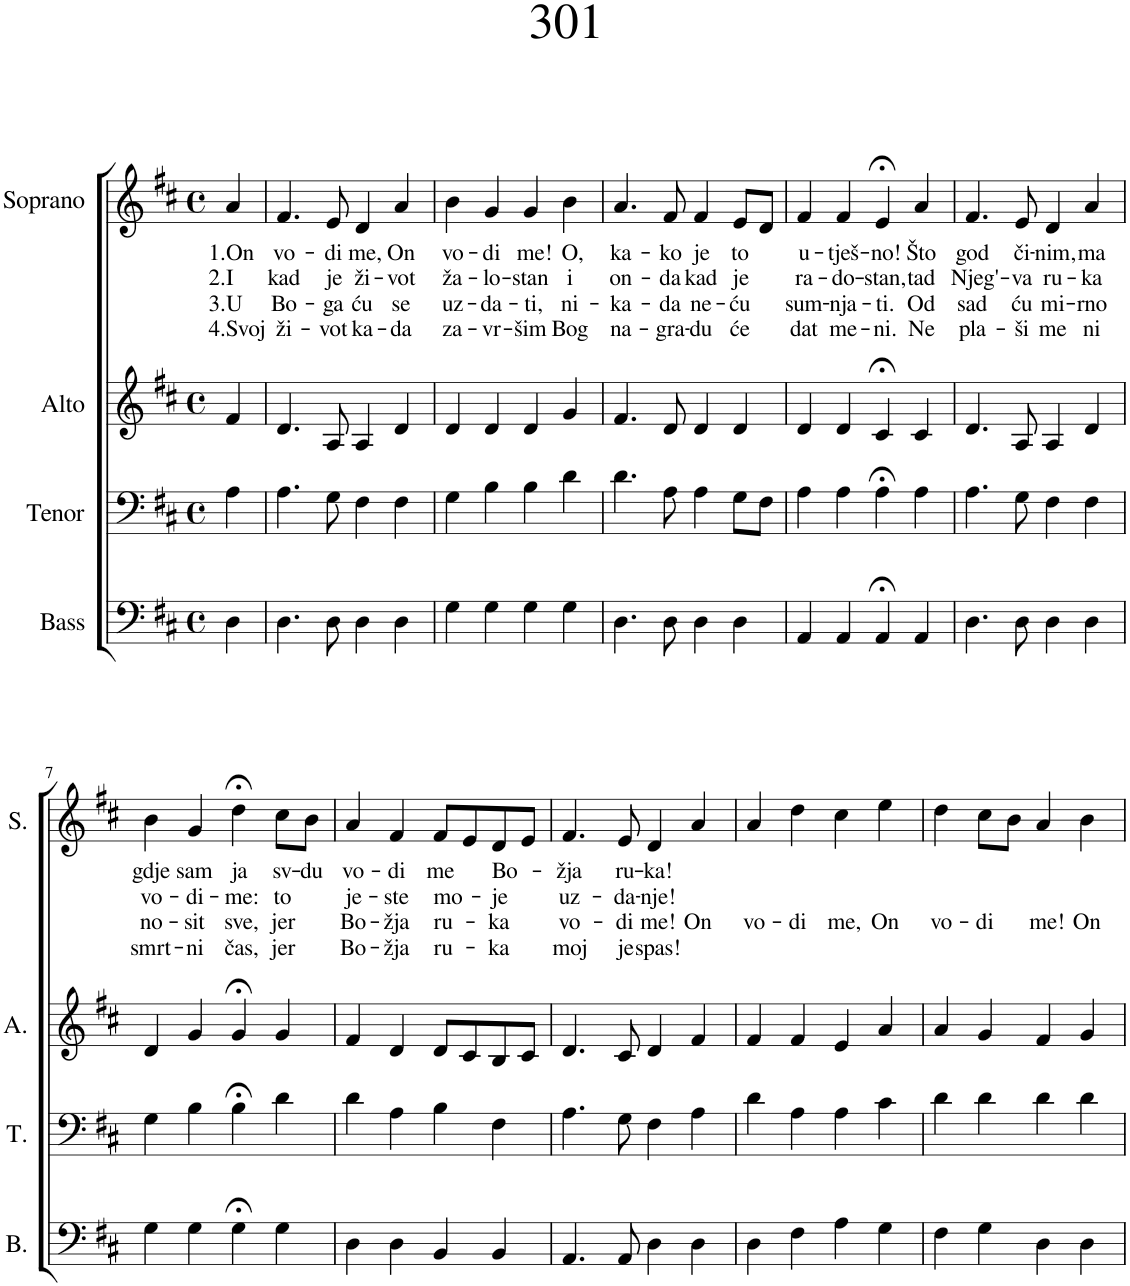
**kern	**kern	**kern	**kern	**text	**text	**text	**text
*part4	*part3	*part2	*part1	*part1	*part1	*part1	*part1
*staff4	*staff3	*staff2	*staff1	*staff1	*staff1	*staff1	*staff1
*I"Bass	*I"Tenor	*I"Alto	*I"Soprano	*	*	*	*
*I'B.	*I'T.	*I'A.	*I'S.	*	*	*	*
*clefF4	*clefF4	*clefG2	*clefG2	*	*	*	*
*k[f#c#]	*k[f#c#]	*k[f#c#]	*k[f#c#]	*	*	*	*
*M4/4	*M4/4	*M4/4	*M4/4	*	*	*	*
*met(c)	*met(c)	*met(c)	*met(c)	*	*	*	*
=1	=1	=1	=1	=1	=1	=1	=1
!	!	!	!	!LO:LY:b	!LO:LY:b	!LO:LY:b	!LO:LY:b
4D\	4A\	4f#/	4a/	1.On	2.I	3.U	4.Svoj
=2	=2	=2	=2	=2	=2	=2	=2
!	!	!	!	!LO:LY:b	!LO:LY:b	!LO:LY:b	!LO:LY:b
4.D\	4.A\	4.d/	4.f#/	vo-	kad	Bo-	ži-
!	!	!	!	!LO:LY:b	!LO:LY:b	!LO:LY:b	!LO:LY:b
8D\	8G\	8A/	8e/	-di	je	-ga	-vot
!	!	!	!	!LO:LY:b	!LO:LY:b	!LO:LY:b	!LO:LY:b
4D\	4F#\	4A/	4d/	me,	ži-	ću	ka-
!	!	!	!	!LO:LY:b	!LO:LY:b	!LO:LY:b	!LO:LY:b
4D\	4F#\	4d/	4a/	On	-vot	se	-da
=3	=3	=3	=3	=3	=3	=3	=3
!	!	!	!	!LO:LY:b	!LO:LY:b	!LO:LY:b	!LO:LY:b
4G\	4G\	4d/	4b\	vo-	ža-	uz-	za-
!	!	!	!	!LO:LY:b	!LO:LY:b	!LO:LY:b	!LO:LY:b
4G\	4B\	4d/	4g/	-di	-lo-	-da-	-vr-
!	!	!	!	!LO:LY:b	!LO:LY:b	!LO:LY:b	!LO:LY:b
4G\	4B\	4d/	4g/	me!	-stan	-ti,	-šim
!	!	!	!	!LO:LY:b	!LO:LY:b	!LO:LY:b	!LO:LY:b
4G\	4d\	4g/	4b\	O,	i	ni-	Bog
=4	=4	=4	=4	=4	=4	=4	=4
!	!	!	!	!LO:LY:b	!LO:LY:b	!LO:LY:b	!LO:LY:b
4.D\	4.d\	4.f#/	4.a/	ka-	on-	-ka-	na-
!	!	!	!	!LO:LY:b	!LO:LY:b	!LO:LY:b	!LO:LY:b
8D\	8A\	8d/	8f#/	-ko	-da	-da	-gra-
!	!	!	!	!LO:LY:b	!LO:LY:b	!LO:LY:b	!LO:LY:b
4D\	4A\	4d/	4f#/	je	kad	ne-	-du
!	!	!	!	!LO:LY:b	!LO:LY:b	!LO:LY:b	!LO:LY:b
4D\	8G\L	4d/	8e/L	to	je	-ću	će
.	8F#\J	.	8d/J	.	.	.	.
=5	=5	=5	=5	=5	=5	=5	=5
!	!	!	!	!LO:LY:b	!LO:LY:b	!LO:LY:b	!LO:LY:b
4AA/	4A\	4d/	4f#/	u-	ra-	sum-	dat
!	!	!	!	!LO:LY:b	!LO:LY:b	!LO:LY:b	!LO:LY:b
4AA/	4A\	4d/	4f#/	-tješ-	-do-	-nja-	me-
!	!	!	!	!LO:LY:b	!LO:LY:b	!LO:LY:b	!LO:LY:b
4AA;</	4A;<\	4c#;</	4e;</	-no!	-stan,	-ti.	-ni.
!	!	!	!	!LO:LY:b	!LO:LY:b	!LO:LY:b	!LO:LY:b
4AA/	4A\	4c#/	4a/	Što	tad	Od	Ne
=6	=6	=6	=6	=6	=6	=6	=6
!	!	!	!	!LO:LY:b	!LO:LY:b	!LO:LY:b	!LO:LY:b
4.D\	4.A\	4.d/	4.f#/	god	Njeg'-	sad	pla-
!	!	!	!	!LO:LY:b	!LO:LY:b	!LO:LY:b	!LO:LY:b
8D\	8G\	8A/	8e/	či-	-va	ću	-ši
!	!	!	!	!LO:LY:b	!LO:LY:b	!LO:LY:b	!LO:LY:b
4D\	4F#\	4A/	4d/	-nim,	ru-	mi-	me
!	!	!	!	!LO:LY:b	!LO:LY:b	!LO:LY:b	!LO:LY:b
4D\	4F#\	4d/	4a/	ma	-ka	-rno	ni
!!LO:LB:g=z
=7	=7	=7	=7	=7	=7	=7	=7
!	!	!	!	!LO:LY:b	!LO:LY:b	!LO:LY:b	!LO:LY:b
4G\	4G\	4d/	4b\	gdje	vo-	no-	smrt-
!	!	!	!	!LO:LY:b	!LO:LY:b	!LO:LY:b	!LO:LY:b
4G\	4B\	4g/	4g/	sam	-di-	-sit	-ni
!	!	!	!	!LO:LY:b	!LO:LY:b	!LO:LY:b	!LO:LY:b
4G;<\	4B;<\	4g;</	4dd;<\	ja	-me:	sve,	čas,
!	!	!	!	!LO:LY:b	!LO:LY:b	!LO:LY:b	!LO:LY:b
4G\	4d\	4g/	8cc#\L	sv-	to	jer	jer
!	!	!	!	!LO:LY:b	!	!	!
.	.	.	8b\J	-du	.	.	.
=8	=8	=8	=8	=8	=8	=8	=8
!	!	!	!	!LO:LY:b	!LO:LY:b	!LO:LY:b	!LO:LY:b
4D\	4d\	4f#/	4a/	vo-	je-	Bo-	Bo-
!	!	!	!	!LO:LY:b	!LO:LY:b	!LO:LY:b	!LO:LY:b
4D\	4A\	4d/	4f#/	-di	-ste	-žja	-žja
!	!	!	!	!LO:LY:b	!LO:LY:b	!LO:LY:b	!LO:LY:b
4BB/	4B\	8d/L	8f#/L	me	mo-	ru-	ru-
.	.	8c#/	8e/	.	.	.	.
!	!	!	!	!LO:LY:b	!LO:LY:b	!LO:LY:b	!LO:LY:b
4BB/	4F#\	8B/	8d/	Bo-	-je	-ka	-ka
.	.	8c#/J	8e/J	.	.	.	.
=9	=9	=9	=9	=9	=9	=9	=9
!	!	!	!	!LO:LY:b	!LO:LY:b	!LO:LY:b	!LO:LY:b
4.AA/	4.A\	4.d/	4.f#/	-žja	uz-	vo-	moj
!	!	!	!	!LO:LY:b	!LO:LY:b	!LO:LY:b	!LO:LY:b
8AA/	8G\	8c#/	8e/	ru-	-da-	-di	je
!	!	!	!	!LO:LY:b	!LO:LY:b	!LO:LY:b	!LO:LY:b
4D\	4F#\	4d/	4d/	-ka!	-nje!	me!	spas!
!	!	!	!	!	!	!LO:LY:b	!
4D\	4A\	4f#/	4a/	.	.	On	.
=10	=10	=10	=10	=10	=10	=10	=10
!	!	!	!	!	!	!LO:LY:b	!
4D\	4d\	4f#/	4a/	.	.	vo-	.
!	!	!	!	!	!	!LO:LY:b	!
4F#\	4A\	4f#/	4dd\	.	.	-di	.
!	!	!	!	!	!	!LO:LY:b	!
4A\	4A\	4e/	4cc#\	.	.	me,	.
!	!	!	!	!	!	!LO:LY:b	!
4G\	4c#\	4a/	4ee\	.	.	On	.
=11	=11	=11	=11	=11	=11	=11	=11
!	!	!	!	!	!	!LO:LY:b	!
4F#\	4d\	4a/	4dd\	.	.	vo-	.
!	!	!	!	!	!	!LO:LY:b	!
4G\	4d\	4g/	8cc#\L	.	.	-di	.
.	.	.	8b\J	.	.	.	.
!	!	!	!	!	!	!LO:LY:b	!
4D\	4d\	4f#/	4a/	.	.	me!	.
!	!	!	!	!	!	!LO:LY:b	!
4D\	4d\	4g/	4b\	.	.	On	.
=	=	=	=	=	=	=	=
*-	*-	*-	*-	*-	*-	*-	*-
